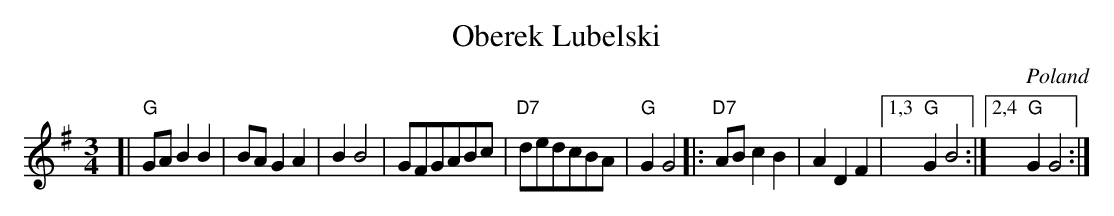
X:1
T: Oberek Lubelski
O: Poland
M: 3/4
L: 1/8
K: G
[| "G"GAB2B2 | BAG2A2 | B2B4 | GFGABc | "D7"dedcBA | "G"G2G4 \
|: "D7"ABc2B2 | A2D2F2 |1,3 "G"G2B4 :|2,4 "G"G2G4 :|
